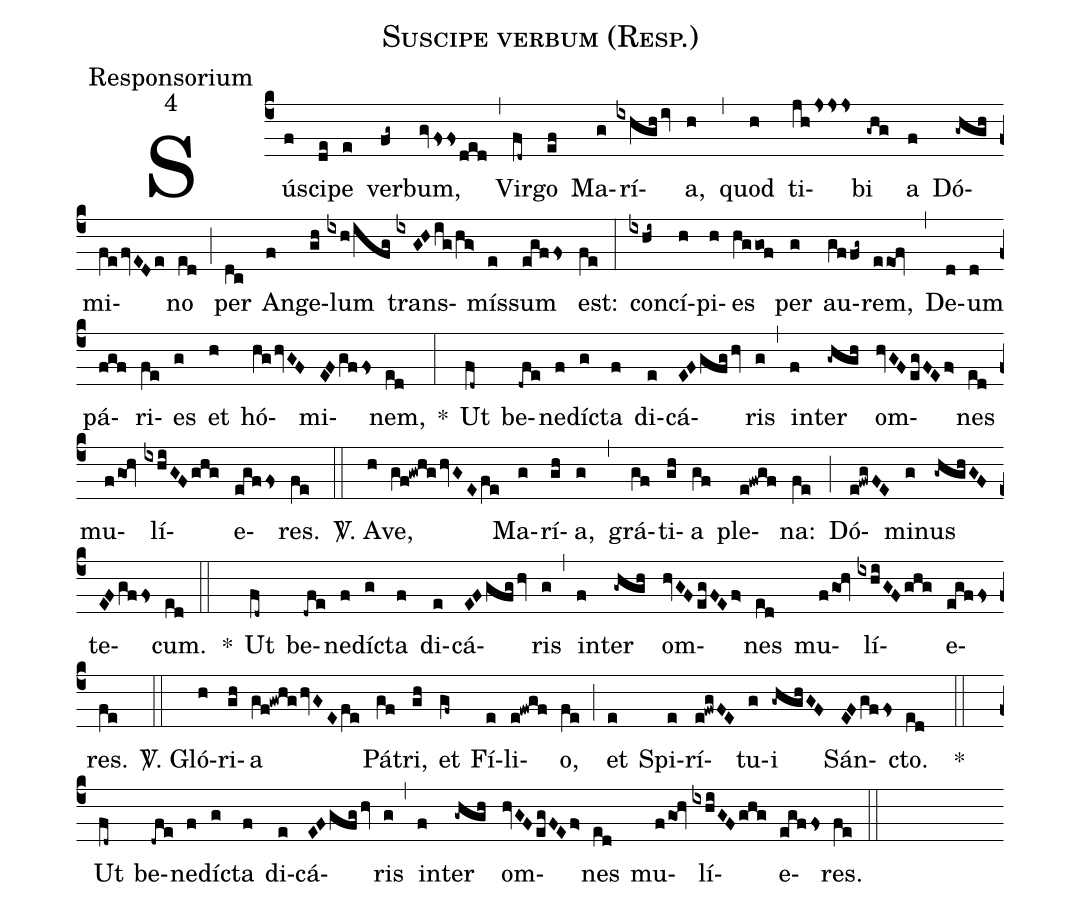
name:Suscipe verbum (Resp.);
office-part:Responsorium;
mode:4;
%%
(c4)Sú(f)sci(de)pe(e) ver(fg~)bum,(gv/fssded) (,) Vir(fd~)go(ef) Ma(g)rí(ixhgh/iv)a,(h) (,) quod(h) ti(jhjsss)bi(-ghg) a(f) Dó(-ghgh)mi(fe/fvEDe)no(ed) (;) per(dc) An(f)ge(gh)lum(ixh/ifg) trans(ixGHig/hg>)mís(e)sum(egffs) est:(fe) (:) con(ixhi~)cí(h)pi(h)es(hggof) per(g) au(gffg~)rem,(eeof) (,) De(d)um(d) pá(fgf)ri(fe)es(g) et(h) hó(hg/hvGF)mi(EFgffs)nem,(ed) *(:) Ut(fd~) be(-dfe)ne(f)díc(g)ta(f) di(e)cá(EFgfg/hv)ris(g) (,) in(f)ter(-ghgh) om(hvGF/egFEf>)nes(ed) mu(fgoh)lí(ixhiGFghg)e(egffs)res.(fe) (::)

<sp>V/</sp>. A(h)ve,(gf!gwhg/hvGEfe) Ma(g)rí(gh)a,(g) (,) grá(gf)ti(gh)a(gf) ple(e!fwgf)na:(fe) (;) Dó(e!fwgFE)mi(g)nus(-ghghGF) te(EFgffs)cum.(ed) (::)
*() Ut(fd~) be(-dfe)ne(f)díc(g)ta(f) di(e)cá(EFgfg/hv)ris(g) (,) in(f)ter(-ghgh) om(hvGF/egFEf>)nes(ed) mu(fgoh)lí(ixhiGFghg)e(egffs)res.(fe) (::)

<sp>V/</sp>. Gló(h)ri(gh)a(gf!gwhg/hvGEfe) Pá(gf)tri,(gh) et(gf~) Fí(e)li(e!fwgf)o,(fe) (;)et(e) Spi(e)rí(e!fwgFE)tu(g)i(-ghghGF) Sán(EFgffs)cto.(ed) ( ::)
*() Ut(fd~) be(-dfe)ne(f)díc(g)ta(f) di(e)cá(EFgfg/hv)ris(g) (,) in(f)ter(-ghgh) om(hvGF/egFEf>)nes(ed) mu(fgoh)lí(ixhiGFghg)e(egffs)res.(fe) (::)
